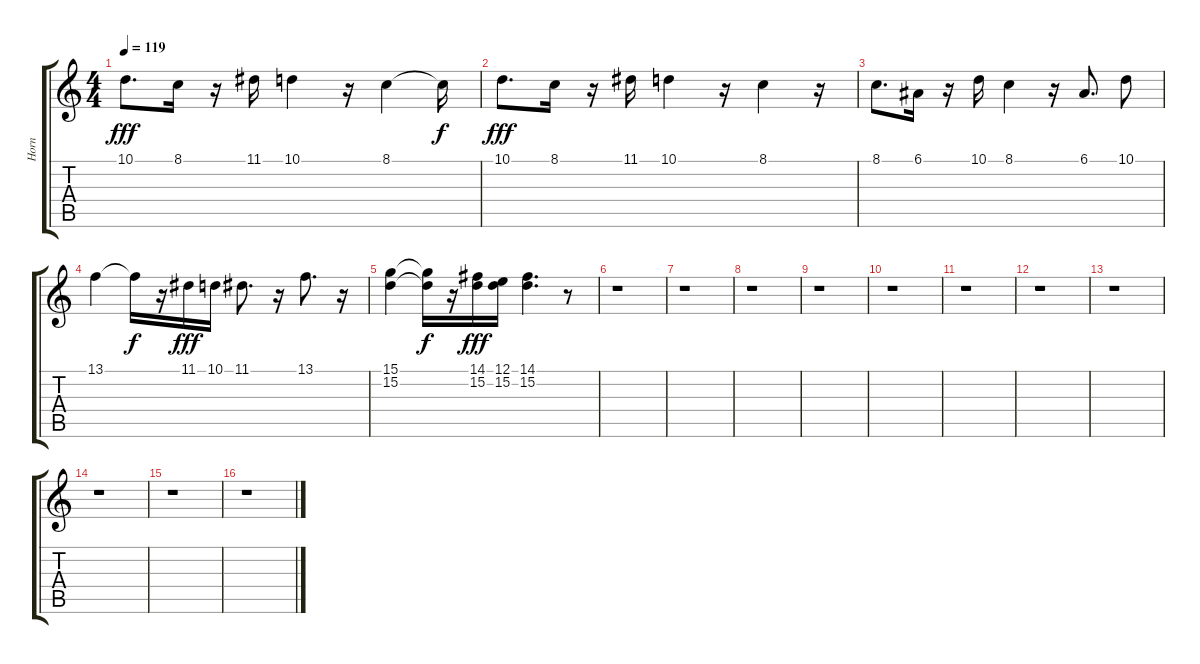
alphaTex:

\track ("Horn                            " "Horn      ") {instrument frenchhorn}
\staff {score tabs}
\tuning (E4 B3 G3 D3 A2 E2) {hide}
\ts (4 4)
\tempo 119
\clef g2
\ks c
10.1.8{d dy fff} 8.1.16 r.16 11.1.16 10.1.4 r.16 8.1.4 8.1{t}.16{dy f} |
10.1.8{d dy fff} 8.1.16 r.16 11.1.16 10.1.4 r.16 8.1.4 r.16 |
8.1.8{d} 6.1.16 r.16 10.1.16 8.1.4 r.16 6.1.8{d} 10.1.8 |
13.1.4 13.1{t}.16{dy f} r.16 11.1.16{dy fff} 10.1.16 11.1.8{d} r.16 13.1.8{d} r.16 |
(15.1 15.2).4 (15.1{t} 15.2{t}).16{dy f} r.16 (14.1 15.2).16{dy fff} (12.1 15.2).16 (14.1 15.2).4{d} r.8 |
r.1 |
r.1 |
r.1 |
r.1 |
r.1 |
r.1 |
r.1 |
r.1 |
r.1 |
r.1 |
r.1
